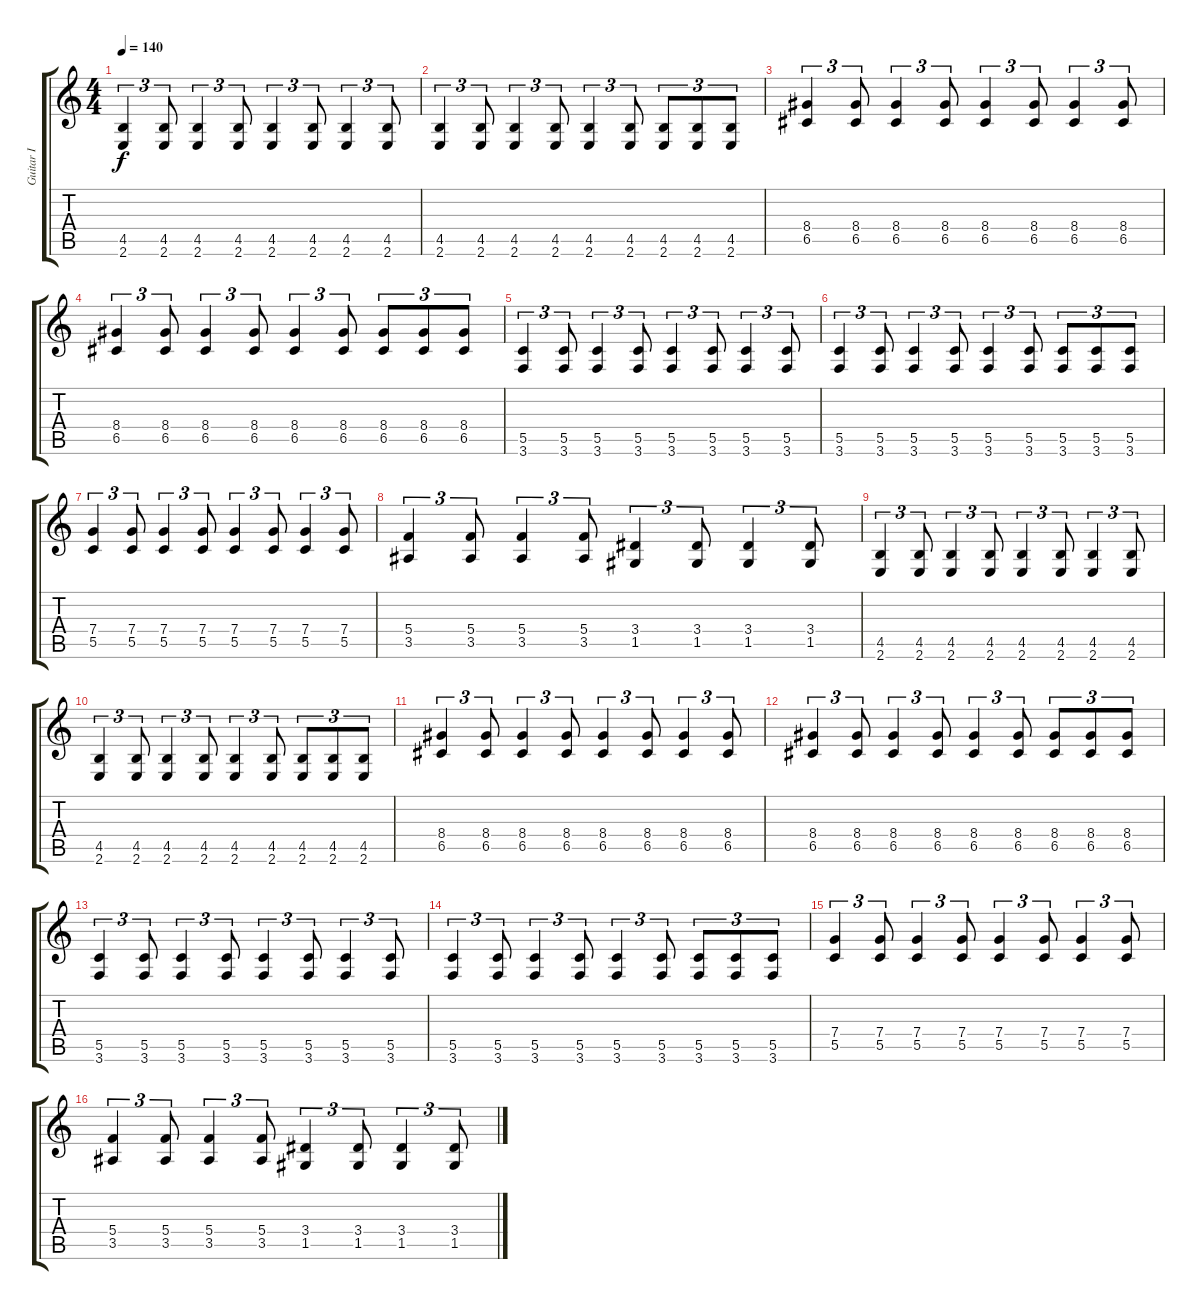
\track ("Guitar I" "Guitar I") {instrument distortionguitar}
\staff {score tabs}
\tuning (D4 A3 F3 C3 G2 D2) {hide}
\ts (4 4)
\tempo 140
\clef g2
\ks c
(4.5 2.6).4{tu (3 2) dy f} (4.5 2.6).8{tu (3 2)} (4.5 2.6).4{tu (3 2)} (4.5 2.6).8{tu (3 2)} (4.5 2.6).4{tu (3 2)} (4.5 2.6).8{tu (3 2)} (4.5 2.6).4{tu (3 2)} (4.5 2.6).8{tu (3 2)} |
(4.5 2.6).4{tu (3 2)} (4.5 2.6).8{tu (3 2)} (4.5 2.6).4{tu (3 2)} (4.5 2.6).8{tu (3 2)} (4.5 2.6).4{tu (3 2)} (4.5 2.6).8{tu (3 2)} (4.5 2.6).8{tu (3 2)} (4.5 2.6).8{tu (3 2)} (4.5 2.6).8{tu (3 2)} |
(8.4 6.5).4{tu (3 2)} (8.4 6.5).8{tu (3 2)} (8.4 6.5).4{tu (3 2)} (8.4 6.5).8{tu (3 2)} (8.4 6.5).4{tu (3 2)} (8.4 6.5).8{tu (3 2)} (8.4 6.5).4{tu (3 2)} (8.4 6.5).8{tu (3 2)} |
(8.4 6.5).4{tu (3 2)} (8.4 6.5).8{tu (3 2)} (8.4 6.5).4{tu (3 2)} (8.4 6.5).8{tu (3 2)} (8.4 6.5).4{tu (3 2)} (8.4 6.5).8{tu (3 2)} (8.4 6.5).8{tu (3 2)} (8.4 6.5).8{tu (3 2)} (8.4 6.5).8{tu (3 2)} |
(5.5 3.6).4{tu (3 2)} (5.5 3.6).8{tu (3 2)} (5.5 3.6).4{tu (3 2)} (5.5 3.6).8{tu (3 2)} (5.5 3.6).4{tu (3 2)} (5.5 3.6).8{tu (3 2)} (5.5 3.6).4{tu (3 2)} (5.5 3.6).8{tu (3 2)} |
(5.5 3.6).4{tu (3 2)} (5.5 3.6).8{tu (3 2)} (5.5 3.6).4{tu (3 2)} (5.5 3.6).8{tu (3 2)} (5.5 3.6).4{tu (3 2)} (5.5 3.6).8{tu (3 2)} (5.5 3.6).8{tu (3 2)} (5.5 3.6).8{tu (3 2)} (5.5 3.6).8{tu (3 2)} |
(7.4 5.5).4{tu (3 2)} (7.4 5.5).8{tu (3 2)} (7.4 5.5).4{tu (3 2)} (7.4 5.5).8{tu (3 2)} (7.4 5.5).4{tu (3 2)} (7.4 5.5).8{tu (3 2)} (7.4 5.5).4{tu (3 2)} (7.4 5.5).8{tu (3 2)} |
(5.4 3.5).4{tu (3 2)} (5.4 3.5).8{tu (3 2)} (5.4 3.5).4{tu (3 2)} (5.4 3.5).8{tu (3 2)} (3.4 1.5).4{tu (3 2)} (3.4 1.5).8{tu (3 2)} (3.4 1.5).4{tu (3 2)} (3.4 1.5).8{tu (3 2)} |
(4.5 2.6).4{tu (3 2)} (4.5 2.6).8{tu (3 2)} (4.5 2.6).4{tu (3 2)} (4.5 2.6).8{tu (3 2)} (4.5 2.6).4{tu (3 2)} (4.5 2.6).8{tu (3 2)} (4.5 2.6).4{tu (3 2)} (4.5 2.6).8{tu (3 2)} |
(4.5 2.6).4{tu (3 2)} (4.5 2.6).8{tu (3 2)} (4.5 2.6).4{tu (3 2)} (4.5 2.6).8{tu (3 2)} (4.5 2.6).4{tu (3 2)} (4.5 2.6).8{tu (3 2)} (4.5 2.6).8{tu (3 2)} (4.5 2.6).8{tu (3 2)} (4.5 2.6).8{tu (3 2)} |
(8.4 6.5).4{tu (3 2)} (8.4 6.5).8{tu (3 2)} (8.4 6.5).4{tu (3 2)} (8.4 6.5).8{tu (3 2)} (8.4 6.5).4{tu (3 2)} (8.4 6.5).8{tu (3 2)} (8.4 6.5).4{tu (3 2)} (8.4 6.5).8{tu (3 2)} |
(8.4 6.5).4{tu (3 2)} (8.4 6.5).8{tu (3 2)} (8.4 6.5).4{tu (3 2)} (8.4 6.5).8{tu (3 2)} (8.4 6.5).4{tu (3 2)} (8.4 6.5).8{tu (3 2)} (8.4 6.5).8{tu (3 2)} (8.4 6.5).8{tu (3 2)} (8.4 6.5).8{tu (3 2)} |
(5.5 3.6).4{tu (3 2)} (5.5 3.6).8{tu (3 2)} (5.5 3.6).4{tu (3 2)} (5.5 3.6).8{tu (3 2)} (5.5 3.6).4{tu (3 2)} (5.5 3.6).8{tu (3 2)} (5.5 3.6).4{tu (3 2)} (5.5 3.6).8{tu (3 2)} |
(5.5 3.6).4{tu (3 2)} (5.5 3.6).8{tu (3 2)} (5.5 3.6).4{tu (3 2)} (5.5 3.6).8{tu (3 2)} (5.5 3.6).4{tu (3 2)} (5.5 3.6).8{tu (3 2)} (5.5 3.6).8{tu (3 2)} (5.5 3.6).8{tu (3 2)} (5.5 3.6).8{tu (3 2)} |
(7.4 5.5).4{tu (3 2)} (7.4 5.5).8{tu (3 2)} (7.4 5.5).4{tu (3 2)} (7.4 5.5).8{tu (3 2)} (7.4 5.5).4{tu (3 2)} (7.4 5.5).8{tu (3 2)} (7.4 5.5).4{tu (3 2)} (7.4 5.5).8{tu (3 2)} |
(5.4 3.5).4{tu (3 2)} (5.4 3.5).8{tu (3 2)} (5.4 3.5).4{tu (3 2)} (5.4 3.5).8{tu (3 2)} (3.4 1.5).4{tu (3 2)} (3.4 1.5).8{tu (3 2)} (3.4 1.5).4{tu (3 2)} (3.4 1.5).8{tu (3 2)}
